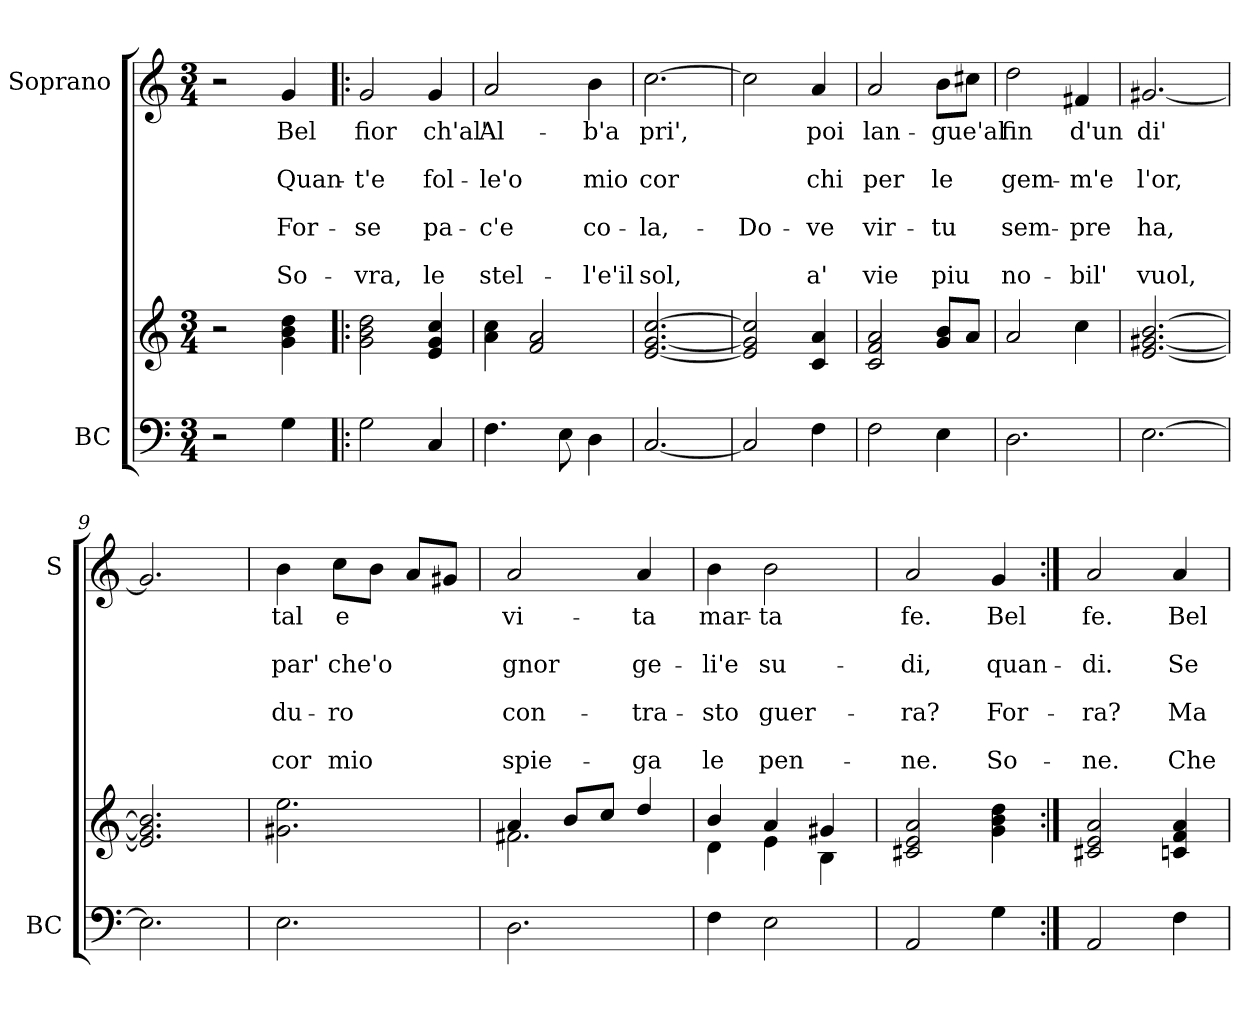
**kern	**kern	**kern	**text	**text	**text	**text	**text	**text	**text
*part2	*part2	*part1	*part1	*part1	*part1	*part1	*part1	*part1	*part1
*staff3	*staff2	*staff1	*staff1	*staff1	*staff1	*staff1	*staff1	*staff1	*staff1
*I"BC	*	*I"Soprano	*	*	*	*	*	*	*
*I'BC	*	*I'S	*	*	*	*	*	*	*
*clefF4	*clefG2	*clefG2	*	*	*	*	*	*	*
*k[]	*k[]	*k[]	*	*	*	*	*	*	*
*C:	*C:	*C:	*	*	*	*	*	*	*
*M3/4	*M3/4	*M3/4	*	*	*	*	*	*	*
=1	=1	=1	=1	=1	=1	=1	=1	=1	=1
2r	2r	2r	.	.	.	.	.	.	.
4G\	4g\ 4b\ 4dd\	4g/	Bel	.	Quan-	.	For-	.	So-
=2!|:	=2!|:	=2!|:	=2!|:	=2!|:	=2!|:	=2!|:	=2!|:	=2!|:	=2!|:
2G\	2g\ 2b\ 2dd\	2g/	fior	.	-t'e	.	-se	.	-vra,
4C/	4e/ 4g/ 4cc/	4g/	ch'al'	.	fol-	.	pa-	.	le
=3	=3	=3	=3	=3	=3	=3	=3	=3	=3
4.F\	4a\ 4cc\	2a/	Al-	.	-le'o	.	-c'e	.	stel-
.	2f/ 2a/	.	.	.	.	.	.	.	.
8E\	.	.	.	.	.	.	.	.	.
4D\	.	4b\	-b'a	.	mio	.	co-	.	-l'e'il
=4	=4	=4	=4	=4	=4	=4	=4	=4	=4
[2.C/	[2.e/ [2.g/ [2.cc/	[2.cc\	pri',	.	cor	.	-la,-	.	sol,
=5	=5	=5	=5	=5	=5	=5	=5	=5	=5
2C/]	2e/] 2g/] 2cc/]	2cc\]	.	.	.	.	-Do-	.	.
4F\	4c/ 4a/	4a/	poi	.	chi	.	-ve	.	a'
=6	=6	=6	=6	=6	=6	=6	=6	=6	=6
2F\	2c/ 2f/ 2a/	2a/	lan-	.	per	.	vir-	.	vie
4E\	8g/ 8b/L	8b\L	-gue'al	.	le	.	-tu	.	piu
.	8a/J	8cc#X\J	.	.	.	.	.	.	.
=7	=7	=7	=7	=7	=7	=7	=7	=7	=7
2.D\	2a/	2dd\	fin	.	gem-	.	sem-	.	no-
.	4cc\	4f#X/	d'un	.	-m'e	.	-pre	.	-bil'
!!LO:LB:g=z
=8	=8	=8	=8	=8	=8	=8	=8	=8	=8
[2.E\	[2.e/ [2.g#X/ [2.b/	[2.g#X/	di'	.	l'or,	.	ha,	.	vuol,
=9	=9	=9	=9	=9	=9	=9	=9	=9	=9
2.E\]	2.e/] 2.g#/] 2.b/]	2.g#/]	.	.	.	.	.	.	.
=10	=10	=10	=10	=10	=10	=10	=10	=10	=10
2.E\	2.g#X\ 2.ee\	4b\	tal	.	par'	.	du-	.	cor
.	.	8cc\L	e	.	che'o	.	-ro	.	mio
.	.	8b\J	.	.	.	.	.	.	.
.	.	8a/L	.	.	.	.	.	.	.
.	.	8g#X/J	.	.	.	.	.	.	.
=11	=11	=11	=11	=11	=11	=11	=11	=11	=11
*	*^	*	*	*	*	*	*	*	*
2.D\	4a/	2.f#X\	2a/	vi-	.	gnor	.	con-	.	spie-
.	8b/L	.	.	.	.	.	.	.	.	.
.	8cc/J	.	.	.	.	.	.	.	.	.
.	4dd/	.	4a/	-ta	.	ge-	.	-tra-	.	-ga
=12	=12	=12	=12	=12	=12	=12	=12	=12	=12	=12
4F\	4b/	4d\	4b\	mar-	.	-li'e	.	-sto	.	le
2E\	4a/	4e\	2b\	-ta	.	su-	.	guer-	.	pen-
.	4g#X/	4B\	.	.	.	.	.	.	.	.
*	*v	*v	*	*	*	*	*	*	*	*
=13	=13	=13	=13	=13	=13	=13	=13	=13	=13
2AA/	2c#X/ 2e/ 2a/	2a/	fe.	.	-di,	.	-ra?	.	-ne.
4G\	4g\ 4b\ 4dd\	4g/	Bel	.	quan-	.	For-	.	So-
=14:|!	=14:|!	=14:|!	=14:|!	=14:|!	=14:|!	=14:|!	=14:|!	=14:|!	=14:|!
2AA/	2c#X/ 2e/ 2a/	2a/	fe.	.	-di.	.	-ra?	.	-ne.
4F\	4cn/ 4f/ 4a/	4a/	Bel-	.	Se	.	Ma	.	Che
=	=	=	=	=	=	=	=	=	=
*-	*-	*-	*-	*-	*-	*-	*-	*-	*-
